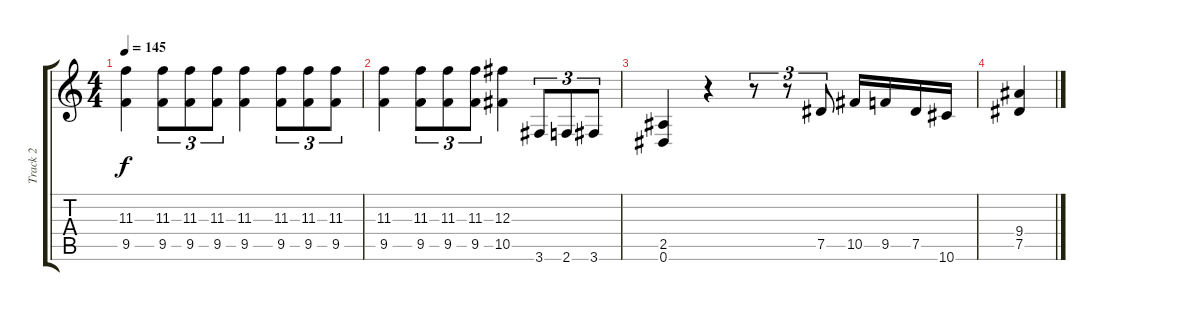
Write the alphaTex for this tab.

\track ("Track 2" "Track 2") {instrument distortionguitar}
\staff {score tabs}
\tuning (Eb4 Bb3 Gb3 Db3 Ab2 Eb2) {hide}
\ts (4 4)
\tempo 145
\clef g2
\ks c
(11.3 9.5).4{dy f} (11.3 9.5).8{tu (3 2)} (11.3 9.5).8{tu (3 2)} (11.3 9.5).8{tu (3 2)} (11.3 9.5).4 (11.3 9.5).8{tu (3 2)} (11.3 9.5).8{tu (3 2)} (11.3 9.5).8{tu (3 2)} |
(11.3 9.5).4 (11.3 9.5).8{tu (3 2)} (11.3 9.5).8{tu (3 2)} (11.3 9.5).8{tu (3 2)} (12.3 10.5).4 3.6.8{tu (3 2)} 2.6.8{tu (3 2)} 3.6.8{tu (3 2)} |
(2.5 0.6).4 r.4 r.8{tu (3 2)} r.8{tu (3 2)} 7.5.8{tu (3 2)} 10.5.16 9.5.16 7.5.16 10.6.16 |
(9.4 7.5).4
